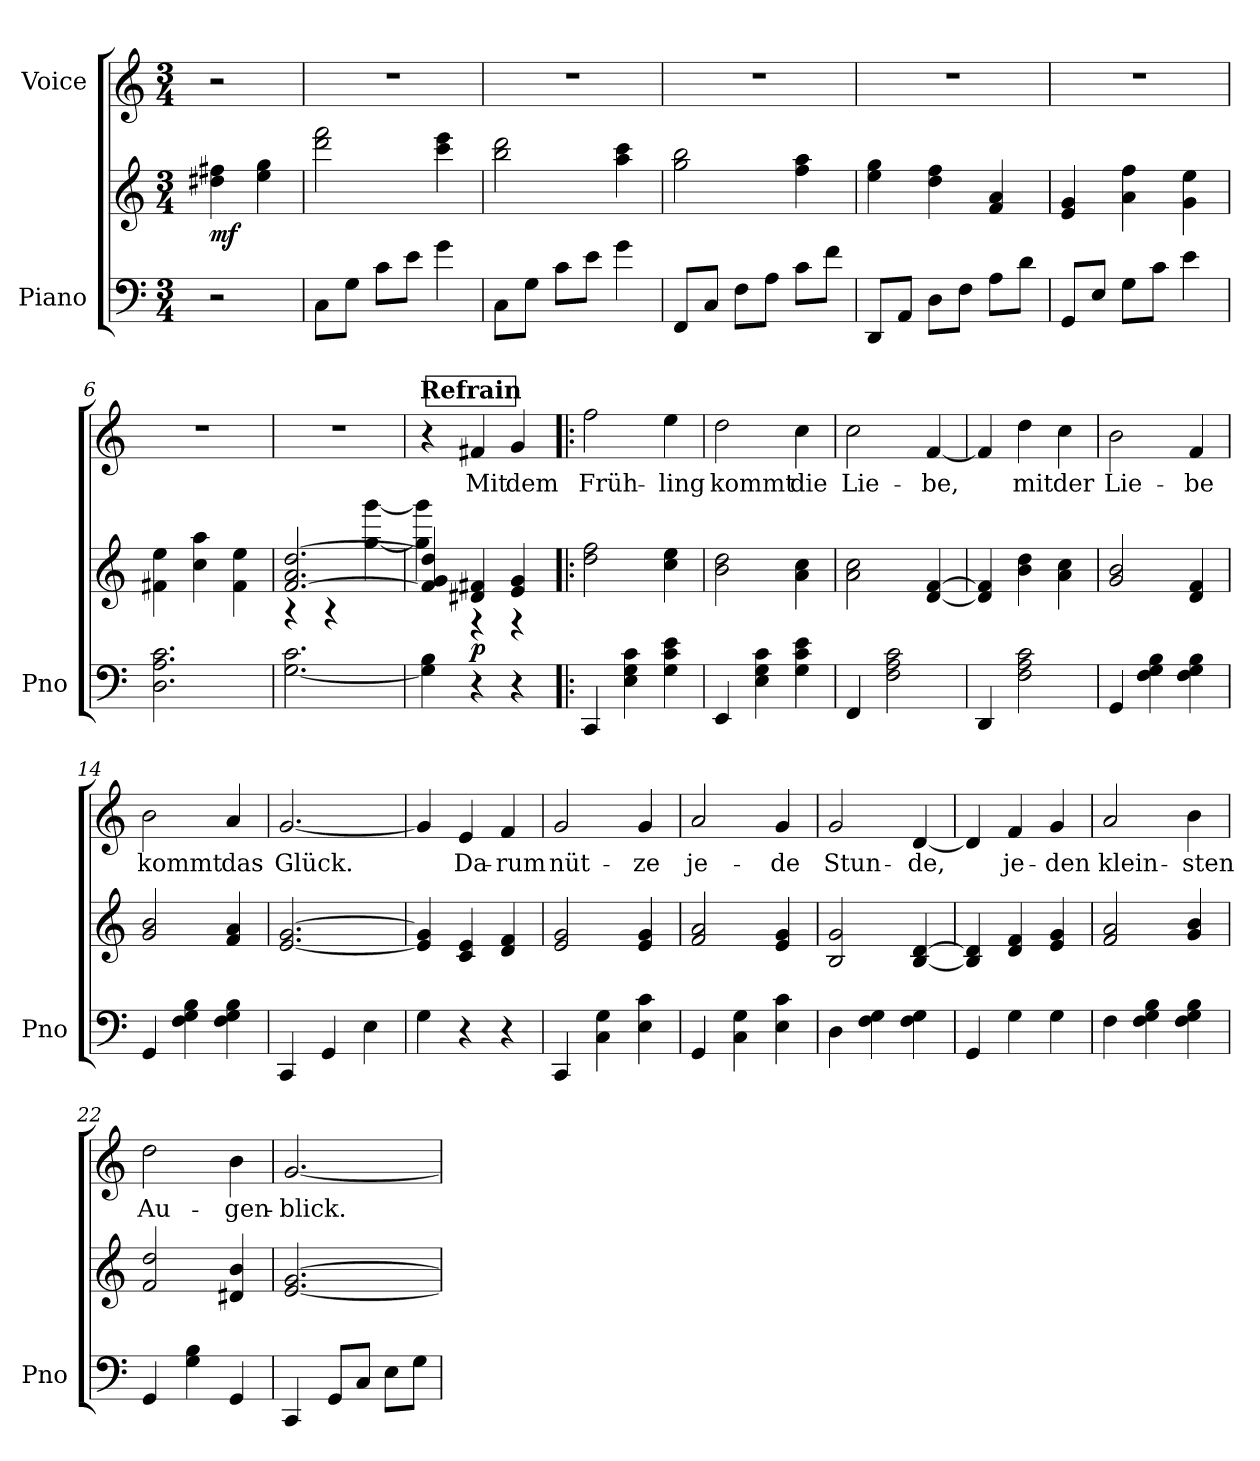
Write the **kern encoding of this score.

**kern	**kern	**dynam	**kern	**text
*part2	*part2	*part2	*part1	*part1
*staff3	*staff2	*staff2/3	*staff1	*staff1
*I"Piano	*	*	*I"Voice	*
*I'Pno	*	*	*	*
*clefF4	*clefG2	*	*clefG2	*
*k[]	*k[]	*	*k[]	*
*M3/4	*M3/4	*	*M3/4	*
=	=	=	=	=
!	!	!LO:DY:b	!	!
2r	4dd#X\ 4ff#X\	mf	2r	.
.	4ee\ 4gg\	.	.	.
=1	=1	=1	=1	=1
8C\L	2ddd\ 2fff\	.	2.r	.
8G\J	.	.	.	.
8c\L	.	.	.	.
8e\J	.	.	.	.
4g\	4ccc\ 4eee\	.	.	.
=2	=2	=2	=2	=2
8C\L	2bb\ 2ddd\	.	2.r	.
8G\J	.	.	.	.
8c\L	.	.	.	.
8e\J	.	.	.	.
4g\	4aa\ 4ccc\	.	.	.
=3	=3	=3	=3	=3
8FF/L	2gg\ 2bb\	.	2.r	.
8C/J	.	.	.	.
8F\L	.	.	.	.
8A\J	.	.	.	.
8c\L	4ff\ 4aa\	.	.	.
8f\J	.	.	.	.
=4	=4	=4	=4	=4
8DD/L	4ee\ 4gg\	.	2.r	.
8AA/J	.	.	.	.
8D\L	4dd\ 4ff\	.	.	.
8F\J	.	.	.	.
8A\L	4f/ 4a/	.	.	.
8d\J	.	.	.	.
=5	=5	=5	=5	=5
8GG/L	4e/ 4g/	.	2.r	.
8E/J	.	.	.	.
8G\L	4a\ 4ff\	.	.	.
8c\J	.	.	.	.
4e\	4g\ 4ee\	.	.	.
=6	=6	=6	=6	=6
2.D\ 2.A\ 2.c\	4f#X\ 4ee\	.	2.r	.
.	4cc\ 4aa\	.	.	.
.	4f#\ 4ee\	.	.	.
=7	=7	=7	=7	=7
*	*^	*	*	*
[2.G\ 2.c\	[2.f/ 2.a/ [2.dd/	4r	.	2.r	.
.	.	4r	.	.	.
.	.	[4gg\ [4ggg\	.	.	.
!!LO:REH:place=s1:a:B:fs=14:t=Refrain:qo=1
=8	=8	=8	=8	=8	=8
4G\] 4B\	4f/] 4g/ 4dd/]	4gg\] 4ggg\]	.	4r	.
!	!	!	!LO:DY:b	!	!LO:LY:b
4r	4d#X/ 4f#X/	4r	p	4f#X/	Mit
!	!	!	!	!	!LO:LY:b
4r	4e/ 4g/	4r	.	4g/	dem
=9!|:	=9!|:	=9!|:	=9!|:	=9!|:	=9!|:
!	!	!	!	!	!LO:LY:b
*	*v	*v	*	*	*
4CC/	2dd\ 2ff\	.	2ff\	Früh-
4E\ 4G\ 4c\	.	.	.	.
!	!	!	!	!LO:LY:b
4G\ 4c\ 4e\	4cc\ 4ee\	.	4ee\	-ling
=10	=10	=10	=10	=10
!	!	!	!	!LO:LY:b
4EE/	2b\ 2dd\	.	2dd\	kommt
4E\ 4G\ 4c\	.	.	.	.
!	!	!	!	!LO:LY:b
4G\ 4c\ 4e\	4a\ 4cc\	.	4cc\	die
=11	=11	=11	=11	=11
!	!	!	!	!LO:LY:b
4FF/	2a\ 2cc\	.	2cc\	Lie-
2F\ 2A\ 2c\	.	.	.	.
!	!	!	!	!LO:LY:b
.	[4d/ [4f/	.	[4f/	-be,
=12	=12	=12	=12	=12
4DD/	4d/] 4f/]	.	4f/]	.
!	!	!	!	!LO:LY:b
2F\ 2A\ 2c\	4b\ 4dd\	.	4dd\	mit
!	!	!	!	!LO:LY:b
.	4a\ 4cc\	.	4cc\	der
=13	=13	=13	=13	=13
!	!	!	!	!LO:LY:b
4GG/	2g/ 2b/	.	2b\	Lie-
4F\ 4G\ 4B\	.	.	.	.
!	!	!	!	!LO:LY:b
4F\ 4G\ 4B\	4d/ 4f/	.	4f/	-be
=14	=14	=14	=14	=14
!	!	!	!	!LO:LY:b
4GG/	2g/ 2b/	.	2b\	kommt
4F\ 4G\ 4B\	.	.	.	.
!	!	!	!	!LO:LY:b
4F\ 4G\ 4B\	4f/ 4a/	.	4a/	das
=15	=15	=15	=15	=15
!	!	!	!	!LO:LY:b
4CC/	[2.e/ [2.g/	.	[2.g/	Glück.
4GG/	.	.	.	.
4E\	.	.	.	.
=16	=16	=16	=16	=16
4G\	4e/] 4g/]	.	4g/]	.
!	!	!	!	!LO:LY:b
4r	4c/ 4e/	.	4e/	Da-
!	!	!	!	!LO:LY:b
4r	4d/ 4f/	.	4f/	-rum
=17	=17	=17	=17	=17
!	!	!	!	!LO:LY:b
4CC/	2e/ 2g/	.	2g/	nüt-
4C\ 4G\	.	.	.	.
!	!	!	!	!LO:LY:b
4E\ 4c\	4e/ 4g/	.	4g/	-ze
=18	=18	=18	=18	=18
!	!	!	!	!LO:LY:b
4GG/	2f/ 2a/	.	2a/	je-
4C\ 4G\	.	.	.	.
!	!	!	!	!LO:LY:b
4E\ 4c\	4e/ 4g/	.	4g/	-de
=19	=19	=19	=19	=19
!	!	!	!	!LO:LY:b
4D\	2B/ 2g/	.	2g/	Stun-
4F\ 4G\	.	.	.	.
!	!	!	!	!LO:LY:b
4F\ 4G\	[4B/ [4d/	.	[4d/	-de,
=20	=20	=20	=20	=20
4GG/	4B/] 4d/]	.	4d/]	.
!	!	!	!	!LO:LY:b
4G\	4d/ 4f/	.	4f/	-je-
!	!	!	!	!LO:LY:b
4G\	4e/ 4g/	.	4g/	-den
=21	=21	=21	=21	=21
!	!	!	!	!LO:LY:b
4F\	2f/ 2a/	.	2a/	klein-
4F\ 4G\ 4B\	.	.	.	.
!	!	!	!	!LO:LY:b
4F\ 4G\ 4B\	4g/ 4b/	.	4b\	-sten
=22	=22	=22	=22	=22
!	!	!	!	!LO:LY:b
4GG/	2f/ 2dd/	.	2dd\	Au-
4G\ 4B\	.	.	.	.
!	!	!	!	!LO:LY:b
4GG/	4d#X/ 4b/	.	4b\	-gen-
=23	=23	=23	=23	=23
!	!	!	!	!LO:LY:b
4CC/	[2.e/ [2.g/	.	[2.g/	-blick.
8GG/L	.	.	.	.
8C/J	.	.	.	.
8E\L	.	.	.	.
8G\J	.	.	.	.
=	=	=	=	=
*-	*-	*-	*-	*-
